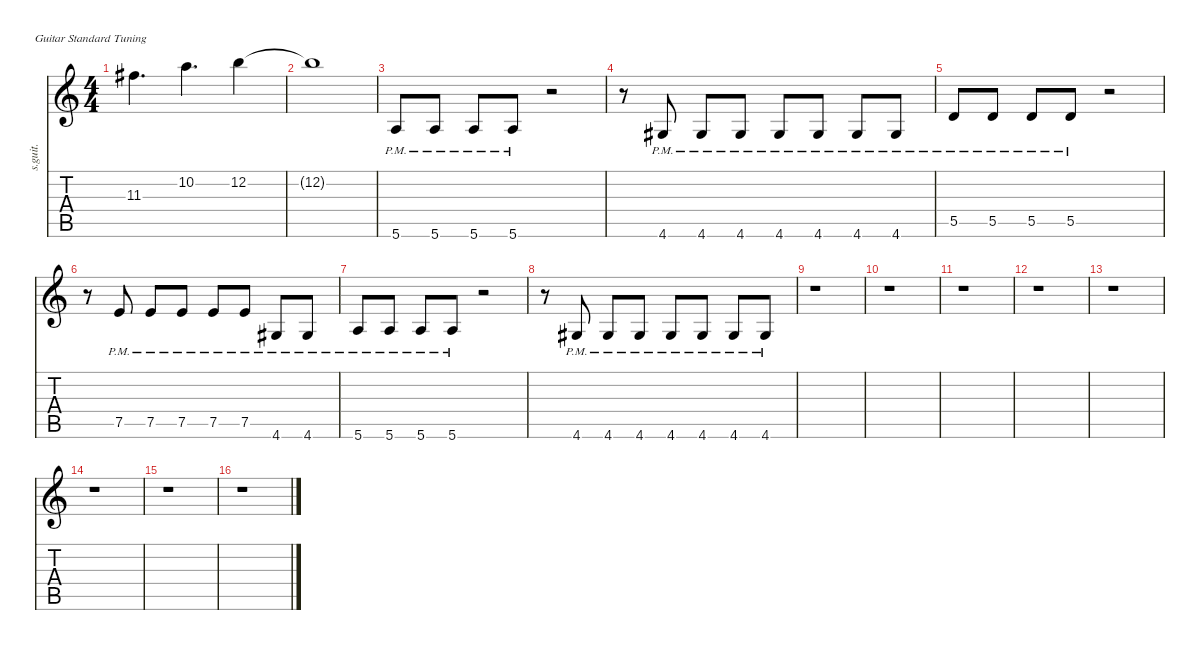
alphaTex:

\defaultSystemsLayout 4
\hideDynamics
\bracketExtendMode nobrackets
\track ("" "s.guit.") {instrument distortionguitar}
\staff {score tabs}
\tuning (E4 B3 G3 D3 A2 E2)
\ts (4 4)
\tempo (190 hide)
\clef g2
\ks c
11.3{acc #}.4{d dy f} 10.2.4{d} 12.2.4 |
12.2{t}.1 |
5.6{pm}.8 5.6{pm}.8 5.6{pm}.8 5.6{pm}.8 r.2 |
r.8 4.6{pm acc #}.8 4.6{pm acc #}.8 4.6{pm acc #}.8 4.6{pm acc #}.8 4.6{pm acc #}.8 4.6{pm acc #}.8 4.6{pm acc #}.8 |
5.5{pm}.8 5.5{pm}.8 5.5{pm}.8 5.5{pm}.8 r.2 |
r.8 7.5{pm}.8 7.5{pm}.8 7.5{pm}.8 7.5{pm}.8 7.5{pm}.8 4.6{pm acc #}.8 4.6{pm acc #}.8 |
5.6{pm}.8 5.6{pm}.8 5.6{pm}.8 5.6{pm}.8 r.2 |
r.8 4.6{pm acc #}.8 4.6{pm acc #}.8 4.6{pm acc #}.8 4.6{pm acc #}.8 4.6{pm acc #}.8 4.6{pm acc #}.8 4.6{pm acc #}.8 |
r.1 |
r.1 |
r.1 |
r.1 |
r.1 |
r.1 |
r.1 |
r.1
